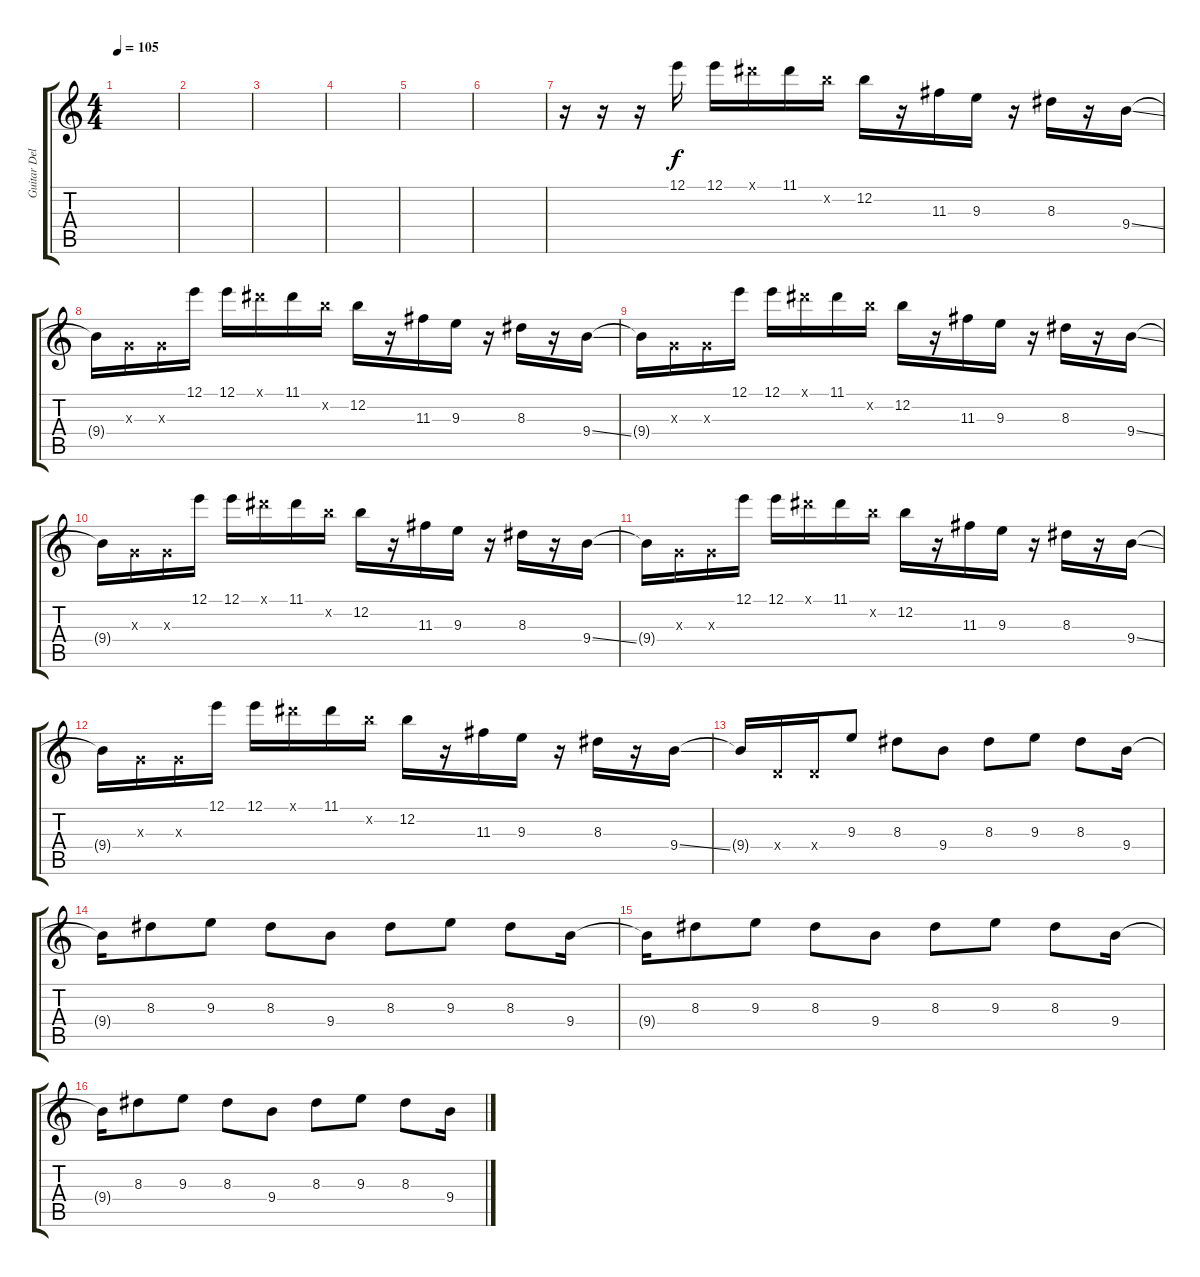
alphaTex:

\track ("Guitar Delay (416 ms)" "Guitar Del") {instrument electricguitarmuted}
\staff {score tabs}
\tuning (E4 B3 G3 D3 A2 E2) {hide}
\ts (4 4)
\tempo 105
\clef g2
\ks c
|
|
|
|
|
|
r.16 r.16 r.16 12.1.16 12.1.16 11.1{x}.16 11.1.16 12.2{x}.16 12.2.16 r.16 11.3.16 9.3.16 r.16 8.3.16 r.16 9.4{ss}.16 |
9.4{t}.16 0.3{x}.16 0.3{x}.16 12.1.16 12.1.16 11.1{x}.16 11.1.16 12.2{x}.16 12.2.16 r.16 11.3.16 9.3.16 r.16 8.3.16 r.16 9.4{ss}.16 |
9.4{t}.16 0.3{x}.16 0.3{x}.16 12.1.16 12.1.16 11.1{x}.16 11.1.16 12.2{x}.16 12.2.16 r.16 11.3.16 9.3.16 r.16 8.3.16 r.16 9.4{ss}.16 |
9.4{t}.16 0.3{x}.16 0.3{x}.16 12.1.16 12.1.16 11.1{x}.16 11.1.16 12.2{x}.16 12.2.16 r.16 11.3.16 9.3.16 r.16 8.3.16 r.16 9.4{ss}.16 |
9.4{t}.16 0.3{x}.16 0.3{x}.16 12.1.16 12.1.16 11.1{x}.16 11.1.16 12.2{x}.16 12.2.16 r.16 11.3.16 9.3.16 r.16 8.3.16 r.16 9.4{ss}.16 |
9.4{t}.16 0.3{x}.16 0.3{x}.16 12.1.16 12.1.16 11.1{x}.16 11.1.16 12.2{x}.16 12.2.16 r.16 11.3.16 9.3.16 r.16 8.3.16 r.16 9.4{ss}.16 |
9.4{t}.16 0.4{x}.16 0.4{x}.16 9.3.8 8.3.8 9.4.8 8.3.8 9.3.8 8.3.8 9.4.16 |
9.4{t}.16{volume 14} 8.3.8 9.3.8 8.3.8 9.4.8 8.3.8 9.3.8 8.3.8 9.4.16 |
9.4{t}.16{volume 12} 8.3.8 9.3.8 8.3.8 9.4.8 8.3.8 9.3.8 8.3.8 9.4.16 |
9.4{t}.16{volume 10} 8.3.8 9.3.8 8.3.8 9.4.8 8.3.8 9.3.8 8.3.8 9.4.16
